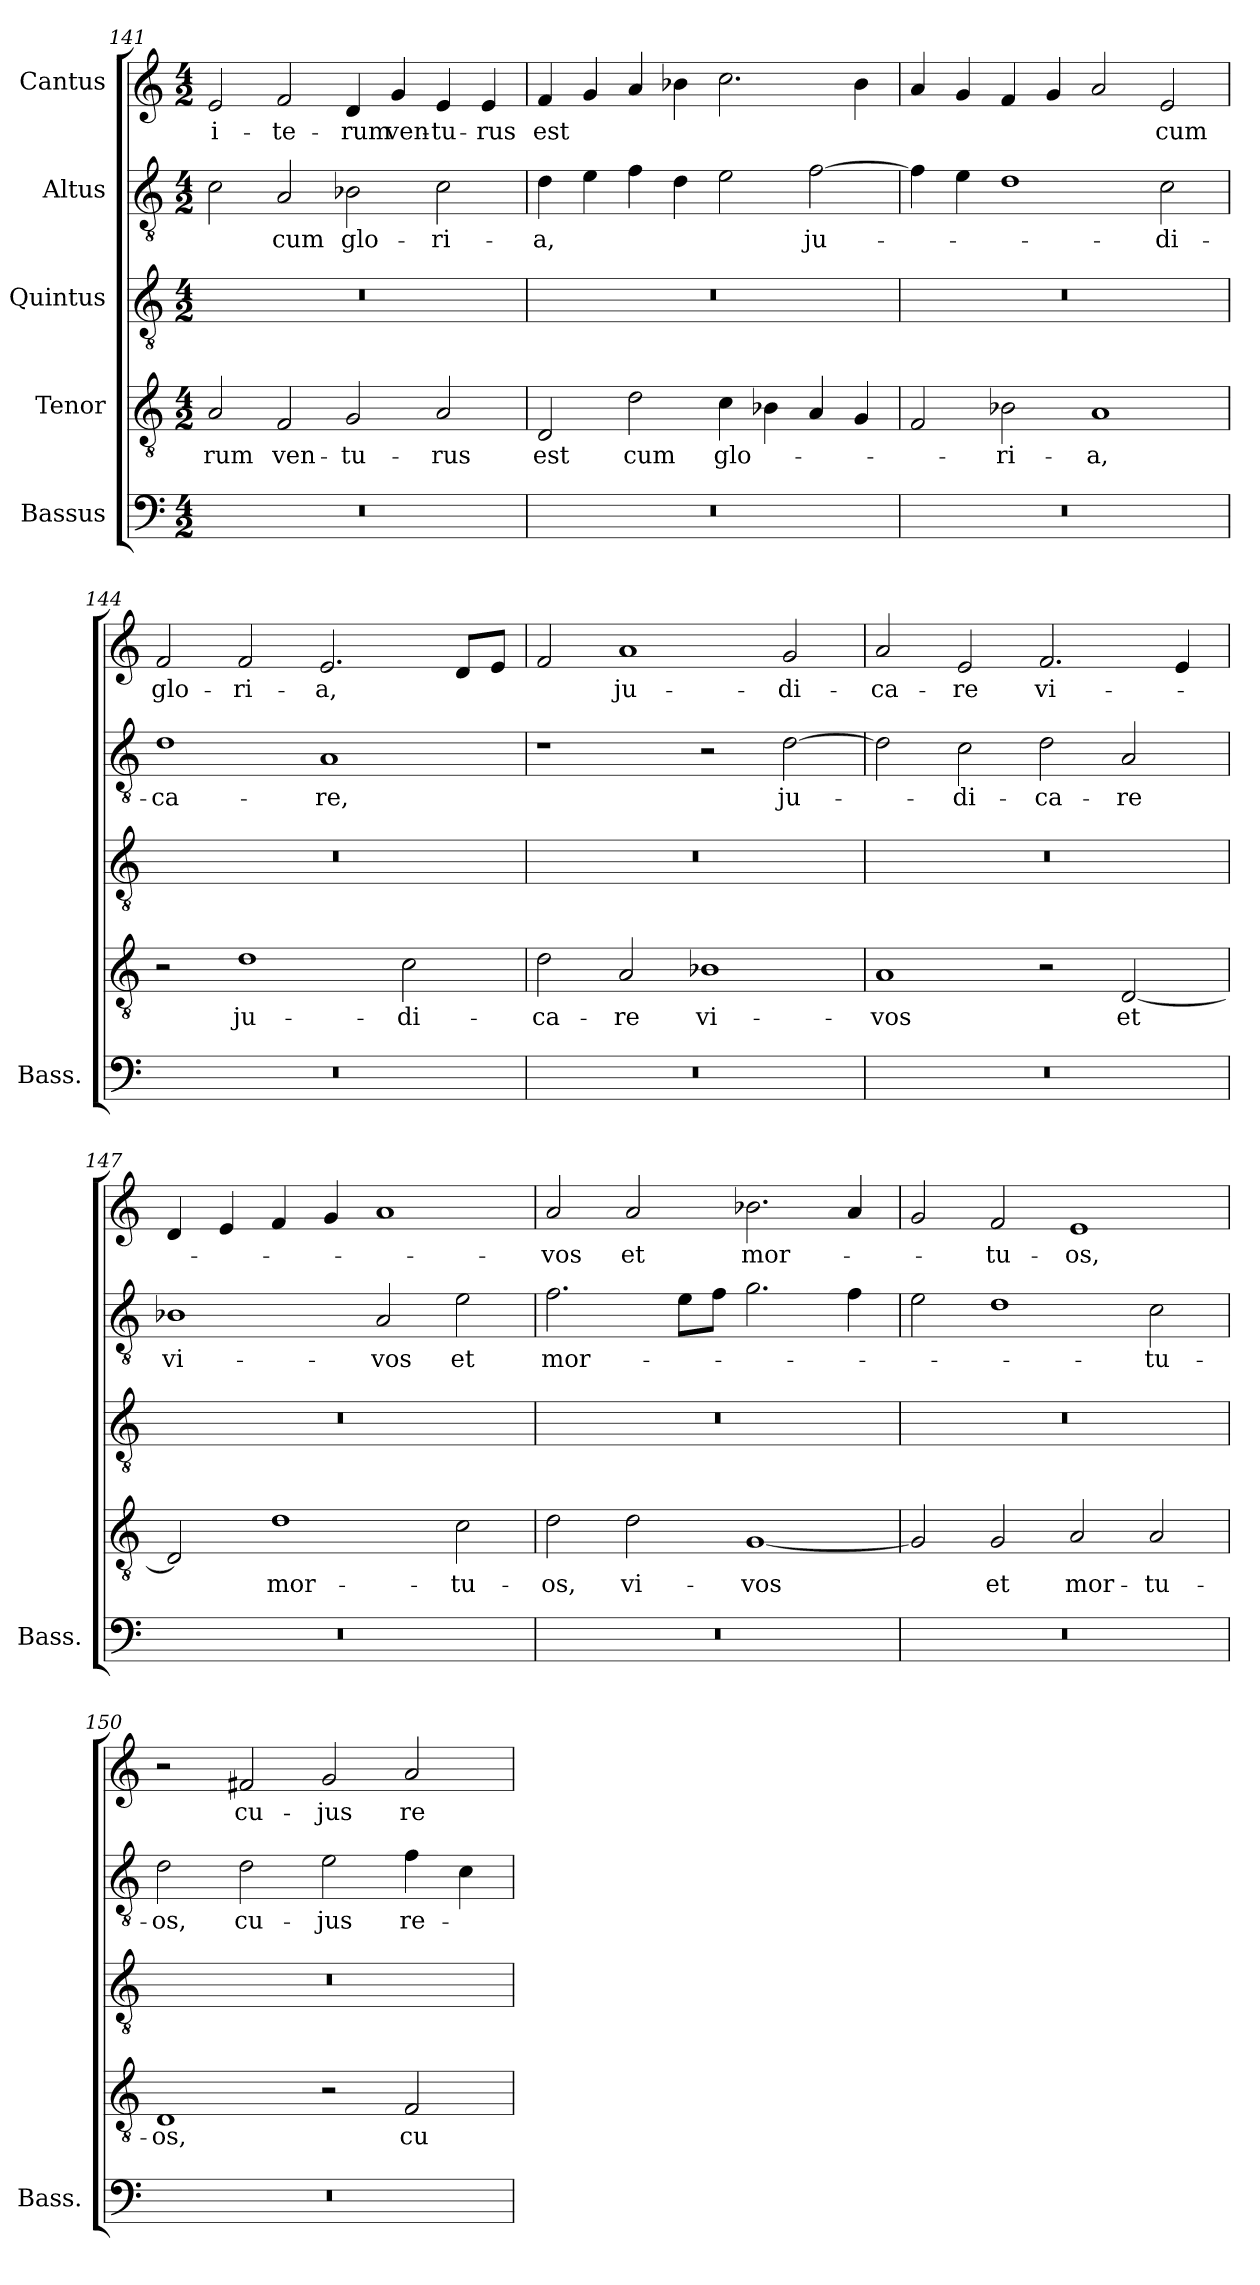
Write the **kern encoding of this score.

**kern	**kern	**text	**kern	**kern	**text	**kern	**text
*part5	*part4	*part4	*part3	*part2	*part2	*part1	*part1
*staff5	*staff4	*staff4	*staff3	*staff2	*staff2	*staff1	*staff1
*I"Bassus	*I"Tenor	*	*I"Quintus	*I"Altus	*	*I"Cantus	*
*I'Bass.	*	*	*	*	*	*	*
*clefF4	*clefGv2	*	*clefGv2	*clefGv2	*	*clefG2	*
*	*ITrd7c12	*	*ITrd7c12	*ITrd7c12	*	*	*
*k[]	*k[]	*	*k[]	*k[]	*	*k[]	*
*C:	*C:	*	*C:	*C:	*	*C:	*
*M4/2	*M4/2	*	*M4/2	*M4/2	*	*M4/2	*
=141	=141	=141	=141	=141	=141	=141	=141
0r	2AA/	-rum	0r	2C\	.	2e/	i-
.	2FF/	ven-	.	2AA/	cum	2f/	-te-
.	2GG/	-tu-	.	2BB-X\	glo-	4d/	-rum
.	.	.	.	.	.	4g/	ven-
.	2AA/	-rus	.	2C\	-ri-	4e/	-tu-
.	.	.	.	.	.	4e/	-rus
=142	=142	=142	=142	=142	=142	=142	=142
0r	2DD/	est	0r	4D\	-a,	4f/	est
.	.	.	.	4E\	.	4g/	.
.	2D\	cum	.	4F\	.	4a/	.
.	.	.	.	4D\	.	4b-X\	.
.	4C\	glo-	.	2E\	.	2.cc\	.
.	4BB-X\	.	.	.	.	.	.
.	4AA/	.	.	[2F\	ju-	.	.
.	4GG/	.	.	.	.	4b-\	.
=143	=143	=143	=143	=143	=143	=143	=143
0r	2FF/	.	0r	4F\]	.	4a/	.
.	.	.	.	4E\	.	4g/	.
.	2BB-X\	-ri-	.	1D\	.	4f/	.
.	.	.	.	.	.	4g/	.
.	1AA/	-a,	.	.	.	2a/	.
.	.	.	.	2C\	-di-	2e/	cum
=144	=144	=144	=144	=144	=144	=144	=144
0r	2r	.	0r	1D\	-ca-	2f/	glo-
.	1D\	ju-	.	.	.	2f/	-ri-
.	.	.	.	1AA/	-re,	2.e/	-a,
.	2C\	-di-	.	.	.	.	.
.	.	.	.	.	.	8d/L	.
.	.	.	.	.	.	8e/J	.
=145	=145	=145	=145	=145	=145	=145	=145
0r	2D\	-ca-	0r	1r	.	2f/	.
.	2AA/	-re	.	.	.	1a/	ju-
.	1BB-X\	vi-	.	2r	.	.	.
.	.	.	.	[2D\	ju-	2g/	-di-
=146	=146	=146	=146	=146	=146	=146	=146
0r	1AA/	-vos	0r	2D\]	.	2a/	-ca-
.	.	.	.	2C\	-di-	2e/	-re
.	2r	.	.	2D\	-ca-	2.f/	vi-
.	[2DD/	et	.	2AA/	-re	.	.
.	.	.	.	.	.	4e/	.
=147	=147	=147	=147	=147	=147	=147	=147
0r	2DD/]	.	0r	1BB-X\	vi-	4d/	.
.	.	.	.	.	.	4e/	.
.	1D\	mor-	.	.	.	4f/	.
.	.	.	.	.	.	4g/	.
.	.	.	.	2AA/	-vos	1a/	.
.	2C\	-tu-	.	2E\	et	.	.
=148	=148	=148	=148	=148	=148	=148	=148
0r	2D\	-os,	0r	2.F\	mor-	2a/	-vos
.	2D\	vi-	.	.	.	2a/	et
.	.	.	.	8E\L	.	.	.
.	.	.	.	8F\J	.	.	.
.	[1GG/	-vos	.	2.G\	.	2.b-X\	mor-
.	.	.	.	4F\	.	4a/	.
=149	=149	=149	=149	=149	=149	=149	=149
0r	2GG/]	.	0r	2E\	.	2g/	.
.	2GG/	et	.	1D\	.	2f/	-tu-
.	2AA/	mor-	.	.	.	1e/	-os,
.	2AA/	-tu-	.	2C\	-tu-	.	.
=150	=150	=150	=150	=150	=150	=150	=150
0r	1DD/	-os,	0r	2D\	-os,	2r	.
.	.	.	.	2D\	cu-	2f#X/	cu-
.	2r	.	.	2E\	-jus	2g/	-jus
.	2FF/	cu-	.	4F\	re-	2a/	re-
.	.	.	.	4C\	.	.	.
=	=	=	=	=	=	=	=
*-	*-	*-	*-	*-	*-	*-	*-
